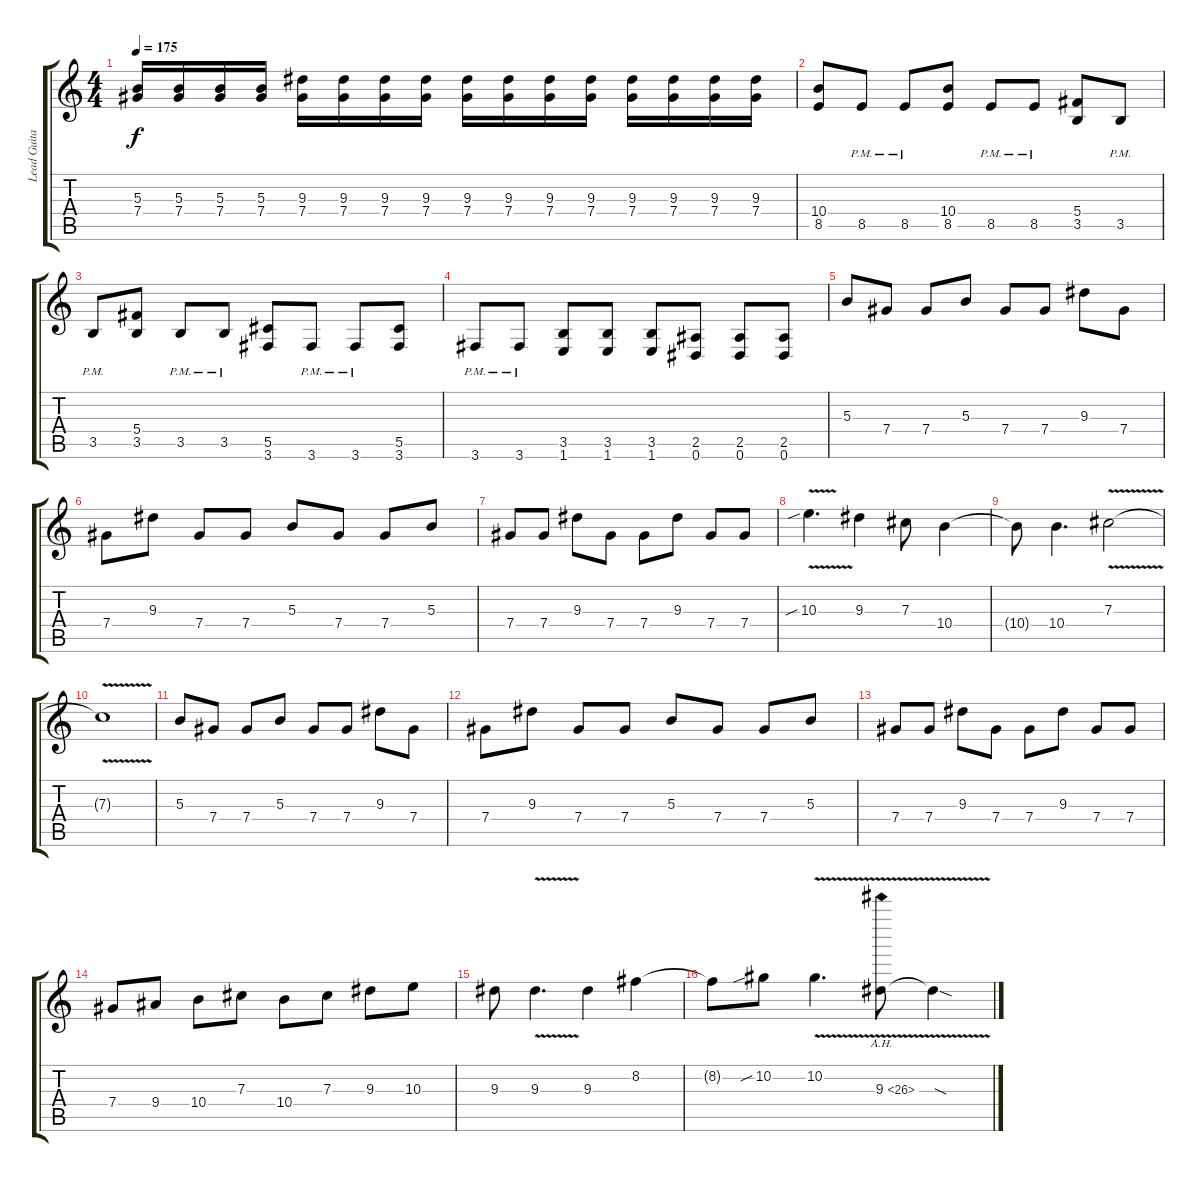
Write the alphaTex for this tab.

\track ("Lead Guitar" "Lead Guita") {instrument distortionguitar}
\staff {score tabs}
\tuning (Eb4 Bb3 Gb3 Db3 Ab2 Eb2) {hide}
\ts (4 4)
\tempo 175
\clef g2
\ks c
(5.3 7.4).16{dy f} (5.3 7.4).16 (5.3 7.4).16 (5.3 7.4).16 (9.3 7.4).16 (9.3 7.4).16 (9.3 7.4).16 (9.3 7.4).16 (9.3 7.4).16 (9.3 7.4).16 (9.3 7.4).16 (9.3 7.4).16 (9.3 7.4).16 (9.3 7.4).16 (9.3 7.4).16 (9.3 7.4).16 |
(10.4 8.5).8 8.5{pm}.8 8.5{pm}.8 (10.4 8.5).8 8.5{pm}.8 8.5{pm}.8 (5.4 3.5).8 3.5{pm}.8 |
3.5{pm}.8 (5.4 3.5).8 3.5{pm}.8 3.5{pm}.8 (5.5 3.6).8 3.6{pm}.8 3.6{pm}.8 (5.5 3.6).8 |
3.6{pm}.8 3.6{pm}.8 (3.5 1.6).8 (3.5 1.6).8 (3.5 1.6).8 (2.5 0.6).8 (2.5 0.6).8 (2.5 0.6).8 |
5.3.8 7.4.8 7.4.8 5.3.8 7.4.8 7.4.8 9.3.8 7.4.8 |
7.4.8 9.3.8 7.4.8 7.4.8 5.3.8 7.4.8 7.4.8 5.3.8 |
7.4.8 7.4.8 9.3.8 7.4.8 7.4.8 9.3.8 7.4.8 7.4.8 |
10.3{v sib}.4{d} 9.3.4 7.3.8 10.4.4 |
10.4{t}.8 10.4.4{d} 7.3{v}.2 |
7.3{t}.1 |
5.3.8 7.4.8 7.4.8 5.3.8 7.4.8 7.4.8 9.3.8 7.4.8 |
7.4.8 9.3.8 7.4.8 7.4.8 5.3.8 7.4.8 7.4.8 5.3.8 |
7.4.8 7.4.8 9.3.8 7.4.8 7.4.8 9.3.8 7.4.8 7.4.8 |
7.4.8 9.4.8 10.4.8 7.3.8 10.4.8 7.3.8 9.3.8 10.3.8 |
9.3.8 9.3{v}.4{d} 9.3.4 8.2.4 |
8.2{t}.8 10.2{sib}.8 10.2{v}.4{d} 9.3{ah 17 v}.8 9.3{sod t}.4
